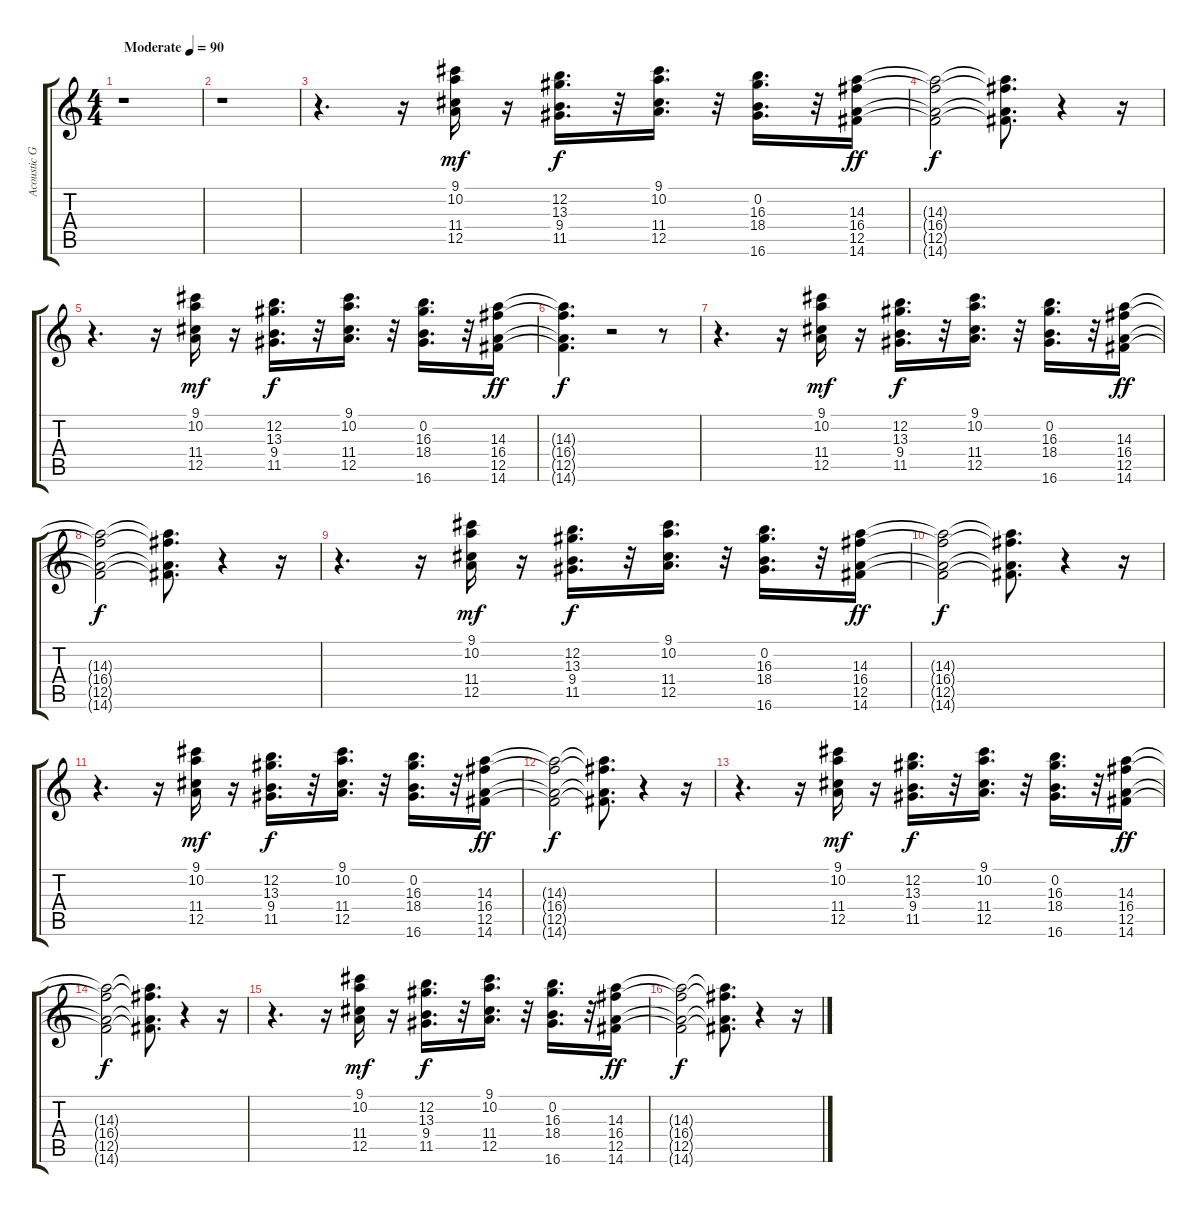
\track ("Acoustic Guitar 2" "Acoustic G") {instrument acousticguitarsteel}
\staff {score tabs}
\tuning (E4 B3 G3 D3 A2 E2) {hide}
\ts (4 4)
\tempo (90 "Moderate")
\clef g2
\ks c
r.1{dy mf instrument acousticguitarsteel} |
r.1 |
r.4{d} r.16 (9.1 10.2 11.4 12.5).16 r.16 (12.2 13.3 9.4 11.5).16{d dy f} r.32 (9.1 10.2 11.4 12.5).16{d} r.32 (0.2 16.3 18.4 16.6).16{d} r.32 (14.3 16.4 12.5 14.6).16{dy ff} |
(14.3{t} 16.4{t} 12.5{t} 14.6{t}).2{dy f} (14.3{t} 16.4{t} 12.5{t} 14.6{t}).8{d} r.4 r.16 |
r.4{d} r.16 (9.1 10.2 11.4 12.5).16{dy mf} r.16 (12.2 13.3 9.4 11.5).16{d dy f} r.32 (9.1 10.2 11.4 12.5).16{d} r.32 (0.2 16.3 18.4 16.6).16{d} r.32 (14.3 16.4 12.5 14.6).16{dy ff} |
(14.3{t} 16.4{t} 12.5{t} 14.6{t}).4{d dy f} r.2 r.8 |
r.4{d} r.16 (9.1 10.2 11.4 12.5).16{dy mf} r.16 (12.2 13.3 9.4 11.5).16{d dy f} r.32 (9.1 10.2 11.4 12.5).16{d} r.32 (0.2 16.3 18.4 16.6).16{d} r.32 (14.3 16.4 12.5 14.6).16{dy ff} |
(14.3{t} 16.4{t} 12.5{t} 14.6{t}).2{dy f} (14.3{t} 16.4{t} 12.5{t} 14.6{t}).8{d} r.4 r.16 |
r.4{d} r.16 (9.1 10.2 11.4 12.5).16{dy mf} r.16 (12.2 13.3 9.4 11.5).16{d dy f} r.32 (9.1 10.2 11.4 12.5).16{d} r.32 (0.2 16.3 18.4 16.6).16{d} r.32 (14.3 16.4 12.5 14.6).16{dy ff} |
(14.3{t} 16.4{t} 12.5{t} 14.6{t}).2{dy f} (14.3{t} 16.4{t} 12.5{t} 14.6{t}).8{d} r.4 r.16 |
r.4{d} r.16 (9.1 10.2 11.4 12.5).16{dy mf} r.16 (12.2 13.3 9.4 11.5).16{d dy f} r.32 (9.1 10.2 11.4 12.5).16{d} r.32 (0.2 16.3 18.4 16.6).16{d} r.32 (14.3 16.4 12.5 14.6).16{dy ff} |
(14.3{t} 16.4{t} 12.5{t} 14.6{t}).2{dy f} (14.3{t} 16.4{t} 12.5{t} 14.6{t}).8{d} r.4 r.16 |
r.4{d} r.16 (9.1 10.2 11.4 12.5).16{dy mf} r.16 (12.2 13.3 9.4 11.5).16{d dy f} r.32 (9.1 10.2 11.4 12.5).16{d} r.32 (0.2 16.3 18.4 16.6).16{d} r.32 (14.3 16.4 12.5 14.6).16{dy ff} |
(14.3{t} 16.4{t} 12.5{t} 14.6{t}).2{dy f} (14.3{t} 16.4{t} 12.5{t} 14.6{t}).8{d} r.4 r.16 |
r.4{d} r.16 (9.1 10.2 11.4 12.5).16{dy mf} r.16 (12.2 13.3 9.4 11.5).16{d dy f} r.32 (9.1 10.2 11.4 12.5).16{d} r.32 (0.2 16.3 18.4 16.6).16{d} r.32 (14.3 16.4 12.5 14.6).16{dy ff} |
(14.3{t} 16.4{t} 12.5{t} 14.6{t}).2{dy f} (14.3{t} 16.4{t} 12.5{t} 14.6{t}).8{d} r.4 r.16
